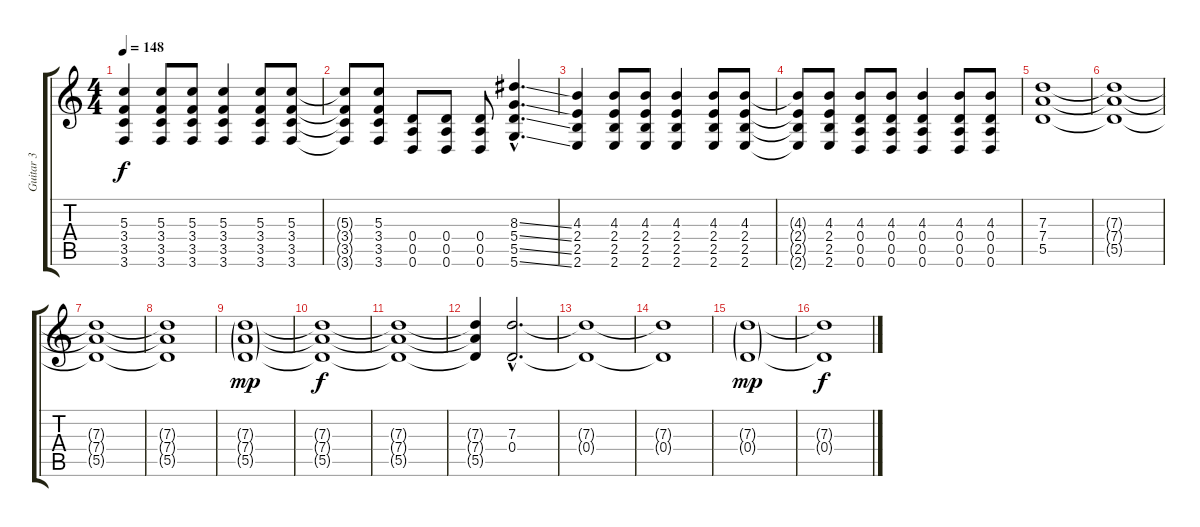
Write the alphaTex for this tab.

\track ("Guitar 3" "Guitar 3") {instrument distortionguitar}
\staff {score tabs}
\tuning (E4 B3 G3 D3 A2 D2) {hide}
\ts (4 4)
\tempo 148
\clef g2
\ks c
(5.3 3.4 3.5 3.6).4{dy f} (5.3 3.4 3.5 3.6).8 (5.3 3.4 3.5 3.6).8 (5.3 3.4 3.5 3.6).4 (5.3 3.4 3.5 3.6).8 (5.3 3.4 3.5 3.6).8 |
(5.3{t} 3.4{t} 3.5{t} 3.6{t}).8 (5.3 3.4 3.5 3.6).8 (0.4 0.5 0.6).8 (0.4 0.5 0.6).8 (0.4 0.5 0.6).8 (8.3{ss hac} 5.4{ss hac} 5.5{ss hac} 5.6{ss hac}).4{d} |
(4.3 2.4 2.5 2.6).4 (4.3 2.4 2.5 2.6).8 (4.3 2.4 2.5 2.6).8 (4.3 2.4 2.5 2.6).4 (4.3 2.4 2.5 2.6).8 (4.3 2.4 2.5 2.6).8 |
(4.3{t} 2.4{t} 2.5{t} 2.6{t}).8 (4.3 2.4 2.5 2.6).8 (4.3 0.4 0.5 0.6).8 (4.3 0.4 0.5 0.6).8 (4.3 0.4 0.5 0.6).4 (4.3 0.4 0.5 0.6).8 (4.3 0.4 0.5 0.6).8 |
(7.3 7.4 5.5).1{volume 4} |
(7.3{t} 7.4{t} 5.5{t}).1 |
(7.3{t} 7.4{t} 5.5{t}).1 |
(7.3{t} 7.4{t} 5.5{t}).1 |
(7.3{g} 7.4{g} 5.5{g}).1{dy mp} |
(7.3{t} 7.4{t} 5.5{t}).1{dy f} |
(7.3{t} 7.4{t} 5.5{t}).1 |
(7.3{t} 7.4{t} 5.5{t}).4 (7.3{hac} 0.4{hac}).2{d} |
(7.3{t} 0.4{t}).1 |
(7.3{t} 0.4{t}).1 |
(7.3{g} 0.4{g}).1{dy mp} |
(7.3{t} 0.4{t}).1{dy f}
